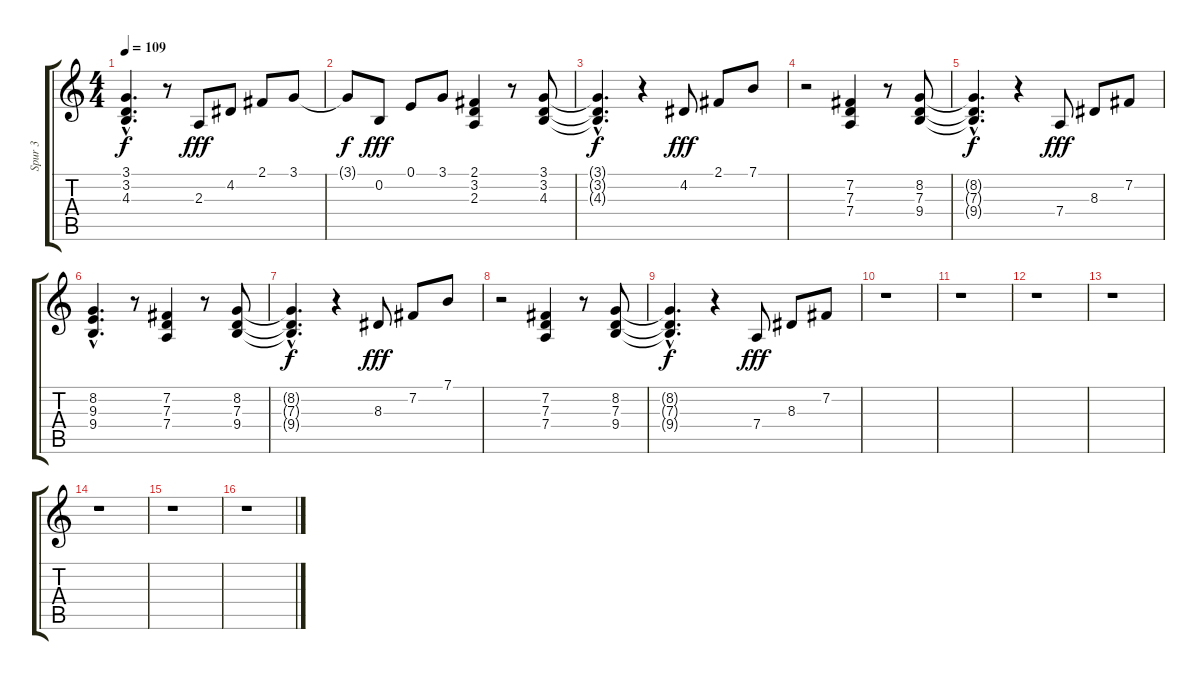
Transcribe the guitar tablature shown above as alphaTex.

\track ("Spur 3" "Spur 3") {instrument acousticgrandpiano}
\staff {score tabs}
\tuning (E4 B3 G3 D3 A2 E2) {hide}
\ts (4 4)
\tempo 109
\clef g2
\ks c
(3.1{t} 3.2{hac t} 4.3{hac t}).4{d dy f} r.8 2.3.8{dy fff} 4.2.8 2.1.8 3.1.8 |
3.1{t}.8{dy f} 0.2.8{dy fff} 0.1.8 3.1.8 (2.1 3.2 2.3).4 r.8 (3.1 3.2 4.3).8 |
(3.1{hac t} 3.2{t} 4.3{t}).4{d dy f} r.4 4.2.8{dy fff} 2.1.8 7.1.8 |
r.2 (7.2 7.3 7.4).4 r.8 (8.2 7.3 9.4).8 |
(8.2{hac t} 7.3{hac t} 9.4{hac t}).4{d dy f} r.4 7.4.8{dy fff} 8.3.8 7.2.8 |
(8.2{hac} 9.3{hac} 9.4{hac}).4{d} r.8 (7.2 7.3 7.4).4 r.8 (8.2 7.3 9.4).8 |
(8.2{hac t} 7.3{hac t} 9.4{hac t}).4{d dy f} r.4 8.3.8{dy fff} 7.2.8 7.1.8 |
r.2 (7.2 7.3 7.4).4 r.8 (8.2 7.3 9.4).8 |
(8.2{hac t} 7.3{hac t} 9.4{hac t}).4{d dy f} r.4 7.4.8{dy fff} 8.3.8 7.2.8 |
r.1 |
r.1 |
r.1 |
r.1 |
r.1 |
r.1 |
r.1
